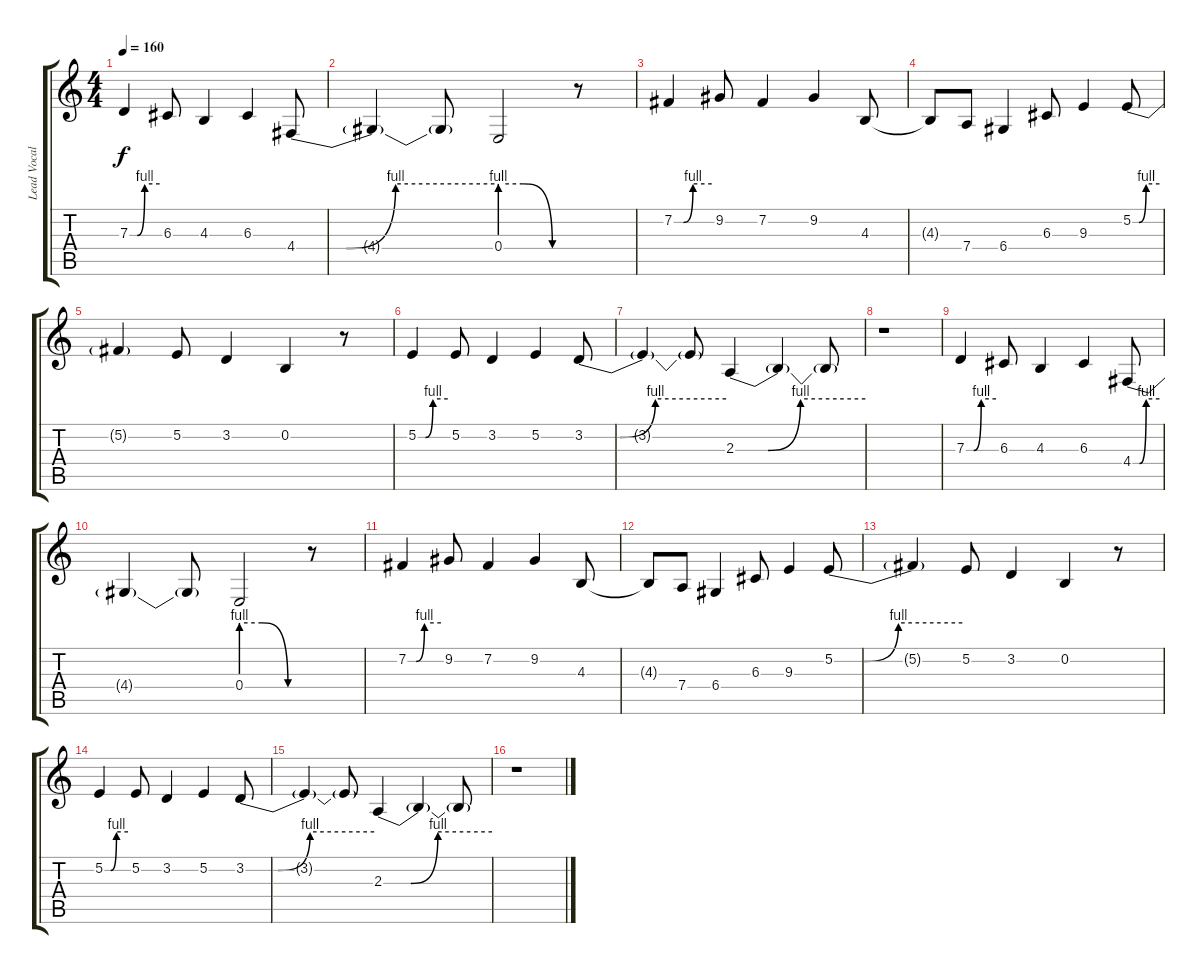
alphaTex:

\track ("Lead Vocal" "Lead Vocal") {instrument lead2sawtooth}
\staff {score tabs}
\tuning (E4 B3 G3 D3 A2 E2) {hide}
\ts (4 4)
\tempo 160
\clef g2
\ks c
7.3{be (custom 0 0 15 0 30 4 60 4)}.4{dy f instrument lead2sawtooth} 6.3.8 4.3.4 6.3.4 4.4{be (custom 0 0 15 0 30 4 60 4)}.8 |
4.4{t}.4 4.4{t}.8 0.4{be (custom 0 4 20 4 45 0 60 0)}.2 r.8 |
7.2{be (custom 0 0 15 0 30 4 60 4)}.4 9.2.8 7.2.4 9.2.4 4.3.8 |
4.3{t}.8 7.4.8 6.4.4 6.3.8 9.3.4 5.2{be (custom 0 0 14 0 30 4 60 4)}.8 |
5.2{t}.4 5.2.8 3.2.4 0.2.4 r.8 |
5.2{be (custom 0 0 15 0 30 4 60 4)}.4 5.2.8 3.2.4 5.2.4 3.2{be (custom 0 0 15 0 30 4 60 4)}.8 |
3.2{t}.4 3.2{t}.8 2.3{be (custom 0 0 15 0 30 4 60 4)}.4 2.3{t}.4 2.3{t}.8 |
r.1 |
7.3{be (custom 0 0 15 0 30 4 60 4)}.4 6.3.8 4.3.4 6.3.4 4.4{be (custom 0 0 15 0 30 4 60 4)}.8 |
4.4{t}.4 4.4{t}.8 0.4{be (custom 0 4 20 4 45 0 60 0)}.2 r.8 |
7.2{be (custom 0 0 15 0 30 4 60 4)}.4 9.2.8 7.2.4 9.2.4 4.3.8 |
4.3{t}.8 7.4.8 6.4.4 6.3.8 9.3.4 5.2{be (custom 0 0 14 0 30 4 60 4)}.8 |
5.2{t}.4 5.2.8 3.2.4 0.2.4 r.8 |
5.2{be (custom 0 0 15 0 30 4 60 4)}.4 5.2.8 3.2.4 5.2.4 3.2{be (custom 0 0 15 0 30 4 60 4)}.8 |
3.2{t}.4 3.2{t}.8 2.3{be (custom 0 0 15 0 30 4 60 4)}.4 2.3{t}.4 2.3{t}.8 |
r.1
